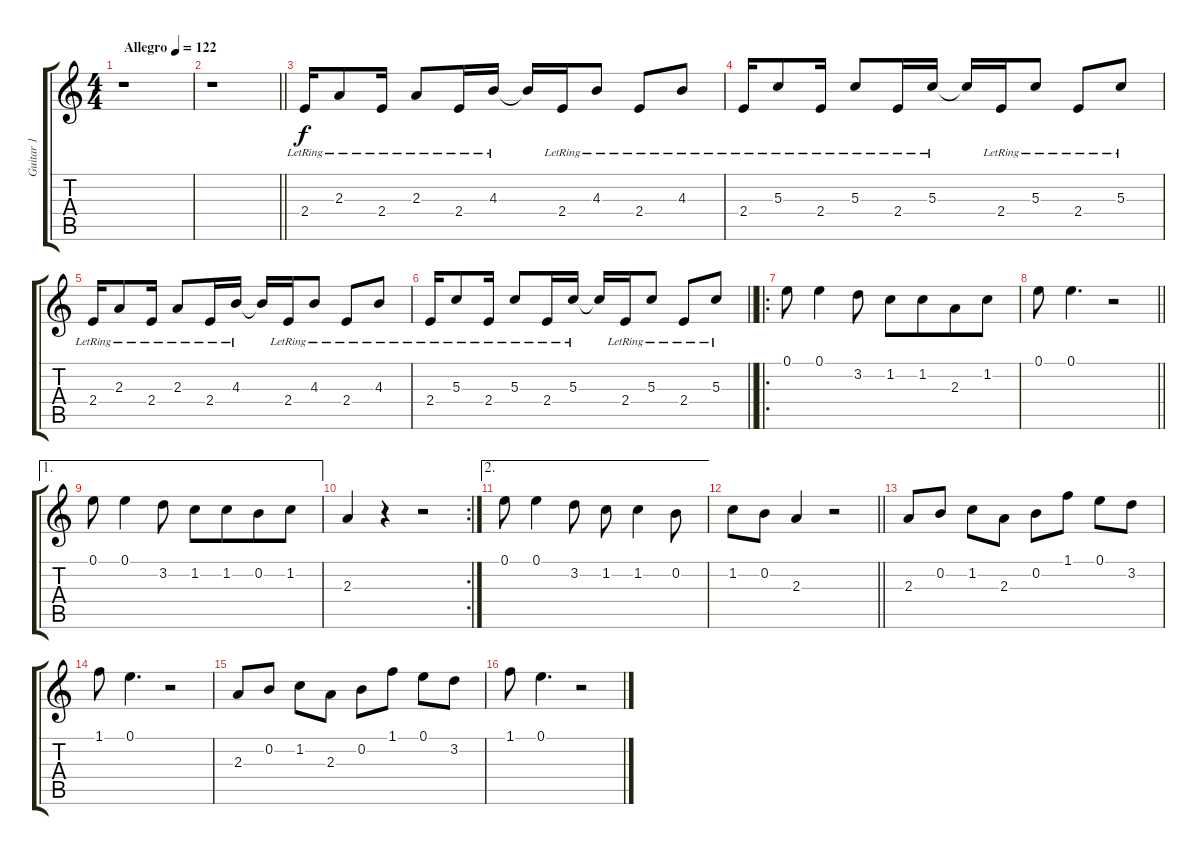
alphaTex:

\track ("Guitar 1" "Guitar 1") {instrument acousticguitarsteel}
\staff {score tabs}
\tuning (E4 B3 G3 D3 A2 E2) {hide}
\ts (4 4)
\tempo (122 "Allegro")
\clef g2
\ks c
r.1{dy f instrument acousticguitarsteel} |
\barLineRight lightlight
r.1 |
2.4{lr}.16 2.3{lr}.8 2.4{lr}.16 2.3{lr}.8 2.4{lr}.16 4.3{lr}.16 4.3{t}.16 2.4{lr}.16 4.3{lr}.8 2.4{lr}.8 4.3{lr}.8 |
2.4{lr}.16 5.3{lr}.8 2.4{lr}.16 5.3{lr}.8 2.4{lr}.16 5.3{lr}.16 5.3{t}.16 2.4{lr}.16 5.3{lr}.8 2.4{lr}.8 5.3{lr}.8 |
2.4{lr}.16 2.3{lr}.8 2.4{lr}.16 2.3{lr}.8 2.4{lr}.16 4.3{lr}.16 4.3{t}.16 2.4{lr}.16 4.3{lr}.8 2.4{lr}.8 4.3{lr}.8 |
\barLineRight lightlight
2.4{lr}.16 5.3{lr}.8 2.4{lr}.16 5.3{lr}.8 2.4{lr}.16 5.3{lr}.16 5.3{t}.16 2.4{lr}.16 5.3{lr}.8 2.4{lr}.8 5.3{lr}.8 |
\ro
0.1.8 0.1.4 3.2.8 1.2.8 1.2.8{beam merge} 2.3.8 1.2.8 |
\barLineRight lightlight
0.1.8 0.1.4{d} r.2 |
\ae 1
0.1.8 0.1.4 3.2.8 1.2.8 1.2.8{beam merge} 0.2.8 1.2.8 |
\rc 2
2.3.4 r.4 r.2 |
\ae 2
0.1.8 0.1.4 3.2.8 1.2.8 1.2.4 0.2.8 |
\barLineRight lightlight
1.2.8 0.2.8 2.3.4 r.2 |
2.3.8 0.2.8 1.2.8 2.3.8 0.2.8 1.1.8 0.1.8 3.2.8 |
1.1.8 0.1.4{d} r.2 |
2.3.8 0.2.8 1.2.8 2.3.8 0.2.8 1.1.8 0.1.8 3.2.8 |
1.1.8 0.1.4{d} r.2
